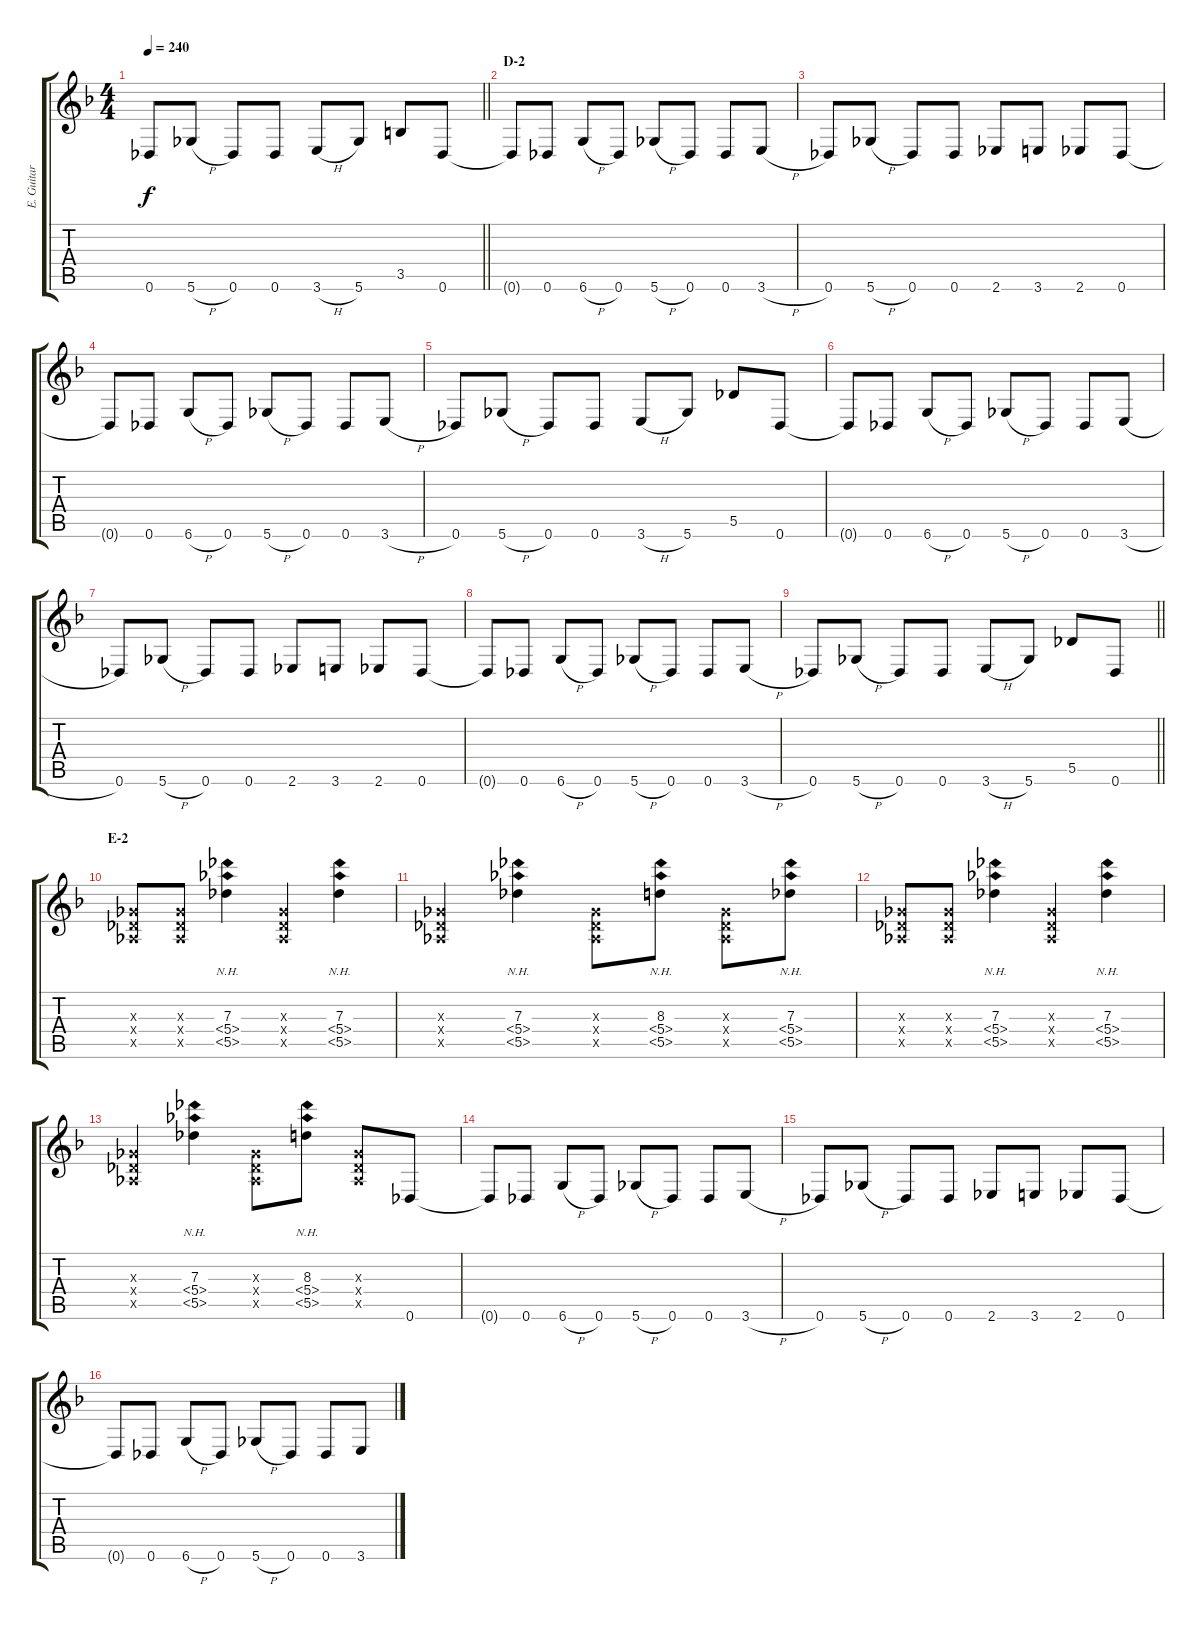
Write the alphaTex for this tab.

\track ("E. Guitar I" "E. Guitar ") {instrument distortionguitar}
\staff {score tabs}
\tuning (Eb4 Bb3 Gb3 Db3 Ab2 Db2) {hide}
\ts (4 4)
\tempo 240
\clef g2
\barLineRight lightlight
\ks f
0.6.8{dy f} 5.6{h}.8 0.6.8 0.6.8 3.6{h}.8 5.6.8 3.5.8 0.6.8 |
\section ("" "D-2")
0.6{t}.8 0.6.8 6.6{h}.8 0.6.8 5.6{h}.8 0.6.8 0.6.8 3.6{h}.8 |
0.6.8 5.6{h}.8 0.6.8 0.6.8 2.6.8 3.6.8 2.6.8 0.6.8 |
0.6{t}.8 0.6.8 6.6{h}.8 0.6.8 5.6{h}.8 0.6.8 0.6.8 3.6{h}.8 |
0.6.8 5.6{h}.8 0.6.8 0.6.8 3.6{h}.8 5.6.8 5.5.8 0.6.8 |
0.6{t}.8 0.6.8 6.6{h}.8 0.6.8 5.6{h}.8 0.6.8 0.6.8 3.6{h}.8 |
0.6.8 5.6{h}.8 0.6.8 0.6.8 2.6.8 3.6.8 2.6.8 0.6.8 |
0.6{t}.8 0.6.8 6.6{h}.8 0.6.8 5.6{h}.8 0.6.8 0.6.8 3.6{h}.8 |
\barLineRight lightlight
0.6.8 5.6{h}.8 0.6.8 0.6.8 3.6{h}.8 5.6.8 5.5.8 0.6.8 |
\section ("" "E-2")
(0.3{x} 0.4{x} 0.5{x}).8 (0.3{x} 0.4{x} 0.5{x}).8 (7.3 5.4{nh} 5.5{nh}).4 (0.3{x} 0.4{x} 0.5{x}).4 (7.3 5.4{nh} 5.5{nh}).4 |
(0.3{x} 0.4{x} 0.5{x}).4 (7.3 5.4{nh} 5.5{nh}).4 (0.3{x} 0.4{x} 0.5{x}).8 (8.3 5.4{nh} 5.5{nh}).8 (0.3{x} 0.4{x} 0.5{x}).8 (7.3 5.4{nh} 5.5{nh}).8 |
(0.3{x} 0.4{x} 0.5{x}).8 (0.3{x} 0.4{x} 0.5{x}).8 (7.3 5.4{nh} 5.5{nh}).4 (0.3{x} 0.4{x} 0.5{x}).4 (7.3 5.4{nh} 5.5{nh}).4 |
(0.3{x} 0.4{x} 0.5{x}).4 (7.3 5.4{nh} 5.5{nh}).4 (0.3{x} 0.4{x} 0.5{x}).8 (8.3 5.4{nh} 5.5{nh}).8 (0.3{x} 0.4{x} 0.5{x}).8 0.6.8 |
0.6{t}.8 0.6.8 6.6{h}.8 0.6.8 5.6{h}.8 0.6.8 0.6.8 3.6{h}.8 |
0.6.8 5.6{h}.8 0.6.8 0.6.8 2.6.8 3.6.8 2.6.8 0.6.8 |
0.6{t}.8 0.6.8 6.6{h}.8 0.6.8 5.6{h}.8 0.6.8 0.6.8 3.6{h}.8
